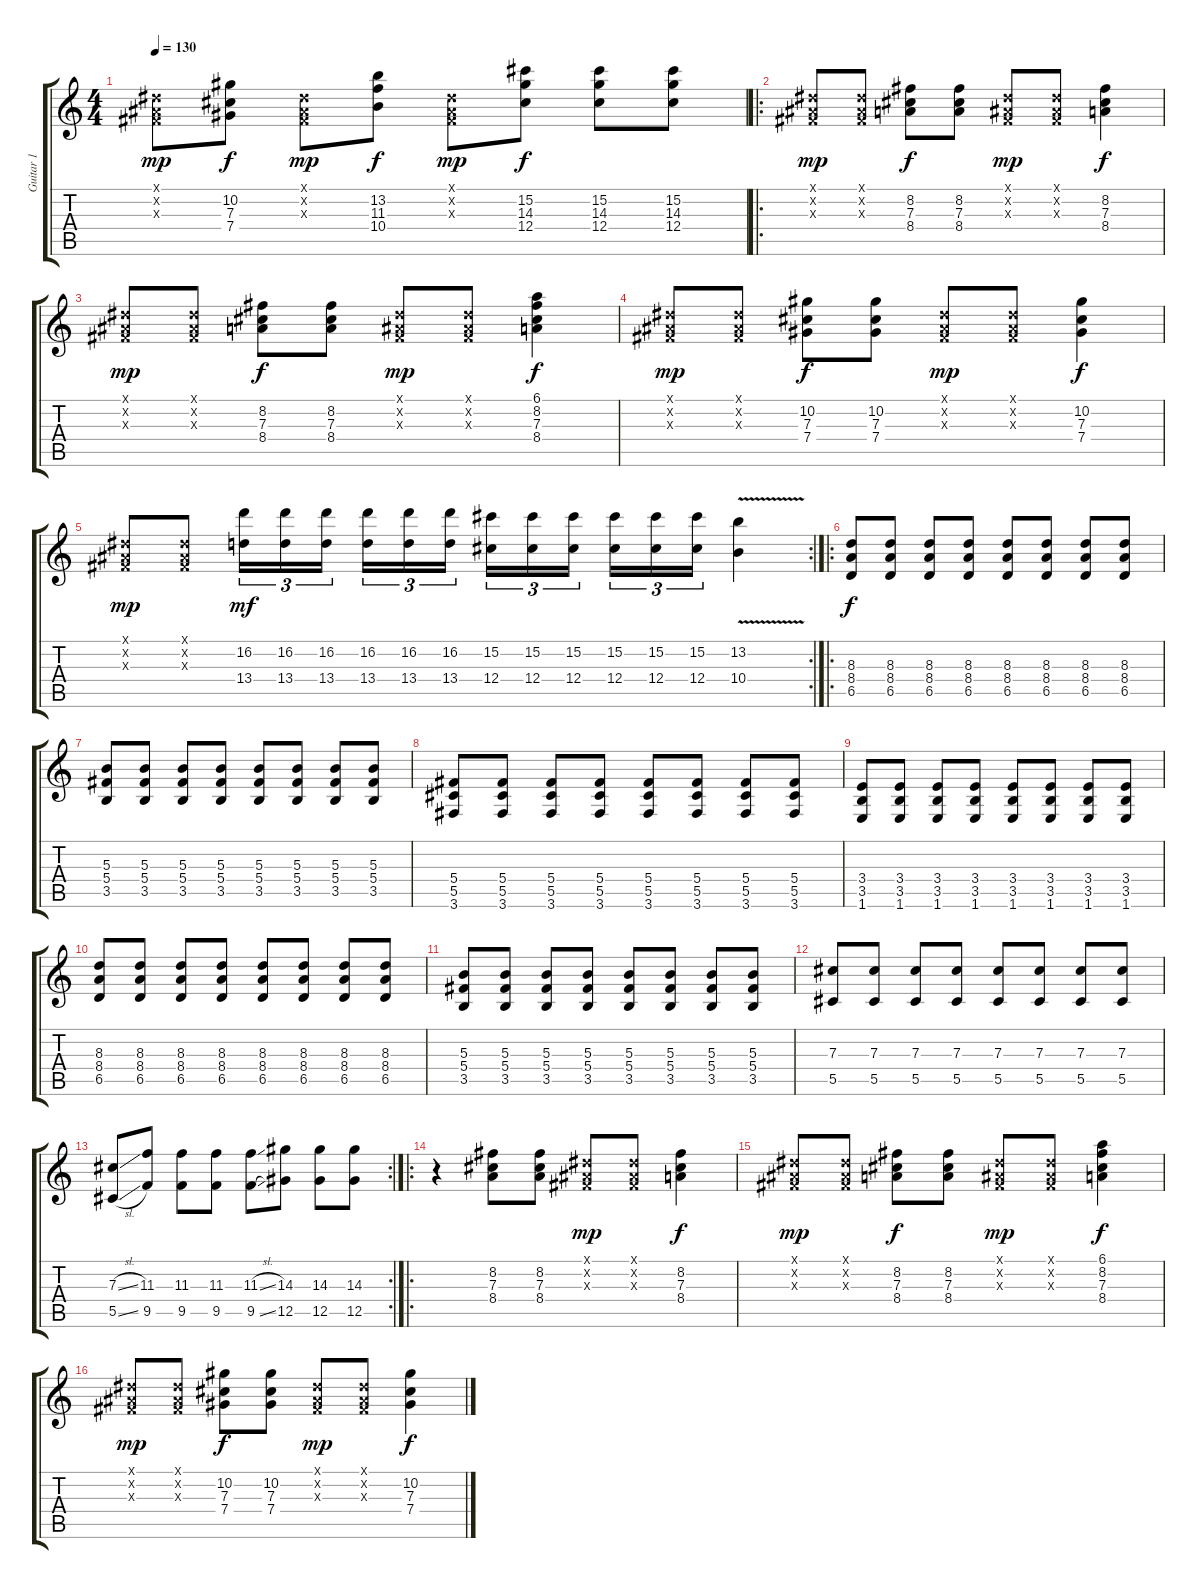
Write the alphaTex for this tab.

\track ("Guitar 1" "Guitar 1") {instrument overdrivenguitar}
\staff {score tabs}
\tuning (Eb4 Bb3 Gb3 Db3 Ab2 Eb2) {hide}
\ts (4 4)
\tempo 130
\clef g2
\ks c
(0.1{x} 0.2{x} 0.3{x}).8{dy mp} (10.2 7.3 7.4).8{dy f} (0.1{x} 0.2{x} 0.3{x}).8{dy mp} (13.2 11.3 10.4).8{dy f} (0.1{x} 0.2{x} 0.3{x}).8{dy mp} (15.2 14.3 12.4).8{dy f} (15.2 14.3 12.4).8 (15.2 14.3 12.4).8 |
\ro
(0.1{x} 0.2{x} 0.3{x}).8{dy mp} (0.1{x} 0.2{x} 0.3{x}).8 (8.2 7.3 8.4).8{dy f} (8.2 7.3 8.4).8 (0.1{x} 0.2{x} 0.3{x}).8{dy mp} (0.1{x} 0.2{x} 0.3{x}).8 (8.2 7.3 8.4).4{dy f} |
(0.1{x} 0.2{x} 0.3{x}).8{dy mp} (0.1{x} 0.2{x} 0.3{x}).8 (8.2 7.3 8.4).8{dy f} (8.2 7.3 8.4).8 (0.1{x} 0.2{x} 0.3{x}).8{dy mp} (0.1{x} 0.2{x} 0.3{x}).8 (6.1 8.2 7.3 8.4).4{dy f} |
(0.1{x} 0.2{x} 0.3{x}).8{dy mp} (0.1{x} 0.2{x} 0.3{x}).8 (10.2 7.3 7.4).8{dy f} (10.2 7.3 7.4).8 (0.1{x} 0.2{x} 0.3{x}).8{dy mp} (0.1{x} 0.2{x} 0.3{x}).8 (10.2 7.3 7.4).4{dy f} |
\rc 2
(0.1{x} 0.2{x} 0.3{x}).8{dy mp} (0.1{x} 0.2{x} 0.3{x}).8 (16.2 13.4).16{tu (3 2) dy mf} (16.2 13.4).16{tu (3 2)} (16.2 13.4).16{tu (3 2) beam splitsecondary} (16.2 13.4).16{tu (3 2)} (16.2 13.4).16{tu (3 2)} (16.2 13.4).16{tu (3 2)} (15.2 12.4).16{tu (3 2)} (15.2 12.4).16{tu (3 2)} (15.2 12.4).16{tu (3 2) beam splitsecondary} (15.2 12.4).16{tu (3 2)} (15.2 12.4).16{tu (3 2)} (15.2 12.4).16{tu (3 2)} (13.2{v} 10.4{v}).4 |
\ro
(8.3 8.4 6.5).8{dy f instrument overdrivenguitar} (8.3 8.4 6.5).8 (8.3 8.4 6.5).8 (8.3 8.4 6.5).8 (8.3 8.4 6.5).8 (8.3 8.4 6.5).8 (8.3 8.4 6.5).8 (8.3 8.4 6.5).8 |
(5.3 5.4 3.5).8 (5.3 5.4 3.5).8 (5.3 5.4 3.5).8 (5.3 5.4 3.5).8 (5.3 5.4 3.5).8 (5.3 5.4 3.5).8 (5.3 5.4 3.5).8 (5.3 5.4 3.5).8 |
(5.4 5.5 3.6).8 (5.4 5.5 3.6).8 (5.4 5.5 3.6).8 (5.4 5.5 3.6).8 (5.4 5.5 3.6).8 (5.4 5.5 3.6).8 (5.4 5.5 3.6).8 (5.4 5.5 3.6).8 |
(3.4 3.5 1.6).8 (3.4 3.5 1.6).8 (3.4 3.5 1.6).8 (3.4 3.5 1.6).8 (3.4 3.5 1.6).8 (3.4 3.5 1.6).8 (3.4 3.5 1.6).8 (3.4 3.5 1.6).8 |
(8.3 8.4 6.5).8 (8.3 8.4 6.5).8 (8.3 8.4 6.5).8 (8.3 8.4 6.5).8 (8.3 8.4 6.5).8 (8.3 8.4 6.5).8 (8.3 8.4 6.5).8 (8.3 8.4 6.5).8 |
(5.3 5.4 3.5).8 (5.3 5.4 3.5).8 (5.3 5.4 3.5).8 (5.3 5.4 3.5).8 (5.3 5.4 3.5).8 (5.3 5.4 3.5).8 (5.3 5.4 3.5).8 (5.3 5.4 3.5).8 |
(7.3 5.5).8 (7.3 5.5).8 (7.3 5.5).8 (7.3 5.5).8 (7.3 5.5).8 (7.3 5.5).8 (7.3 5.5).8 (7.3 5.5).8 |
\rc 2
(7.3{sl} 5.5{sl}).8 (11.3 9.5).8 (11.3 9.5).8 (11.3 9.5).8 (11.3{sl} 9.5{sl}).8 (14.3 12.5).8 (14.3 12.5).8 (14.3 12.5).8 |
\ro
r.4{instrument electricguitarmuted} (8.2 7.3 8.4).8 (8.2 7.3 8.4).8 (0.1{x} 0.2{x} 0.3{x}).8{dy mp} (0.1{x} 0.2{x} 0.3{x}).8 (8.2 7.3 8.4).4{dy f} |
(0.1{x} 0.2{x} 0.3{x}).8{dy mp} (0.1{x} 0.2{x} 0.3{x}).8 (8.2 7.3 8.4).8{dy f} (8.2 7.3 8.4).8 (0.1{x} 0.2{x} 0.3{x}).8{dy mp} (0.1{x} 0.2{x} 0.3{x}).8 (6.1 8.2 7.3 8.4).4{dy f} |
(0.1{x} 0.2{x} 0.3{x}).8{dy mp} (0.1{x} 0.2{x} 0.3{x}).8 (10.2 7.3 7.4).8{dy f} (10.2 7.3 7.4).8 (0.1{x} 0.2{x} 0.3{x}).8{dy mp} (0.1{x} 0.2{x} 0.3{x}).8 (10.2 7.3 7.4).4{dy f}
